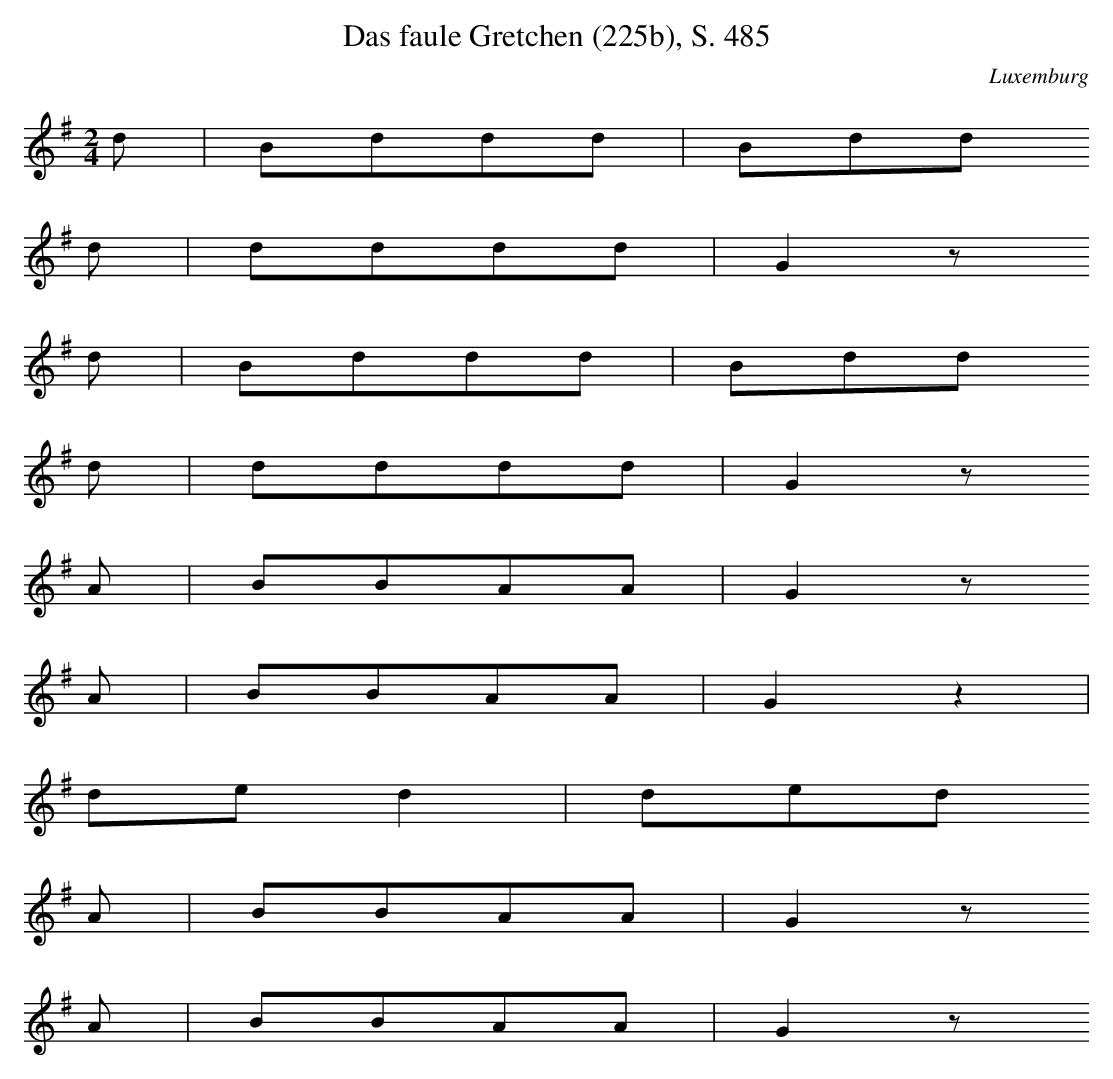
X:1
T: Das faule Gretchen (225b), S. 485
O: Luxemburg
M: 2/4
L: 1/8
K: G
d | Bddd | Bdd
d | dddd | G2z
d | Bddd | Bdd
d | dddd | G2z
A | BBAA | G2z
A | BBAA | G2z2 |
ded2 | ded
A | BBAA | G2z
A | BBAA | G2z
